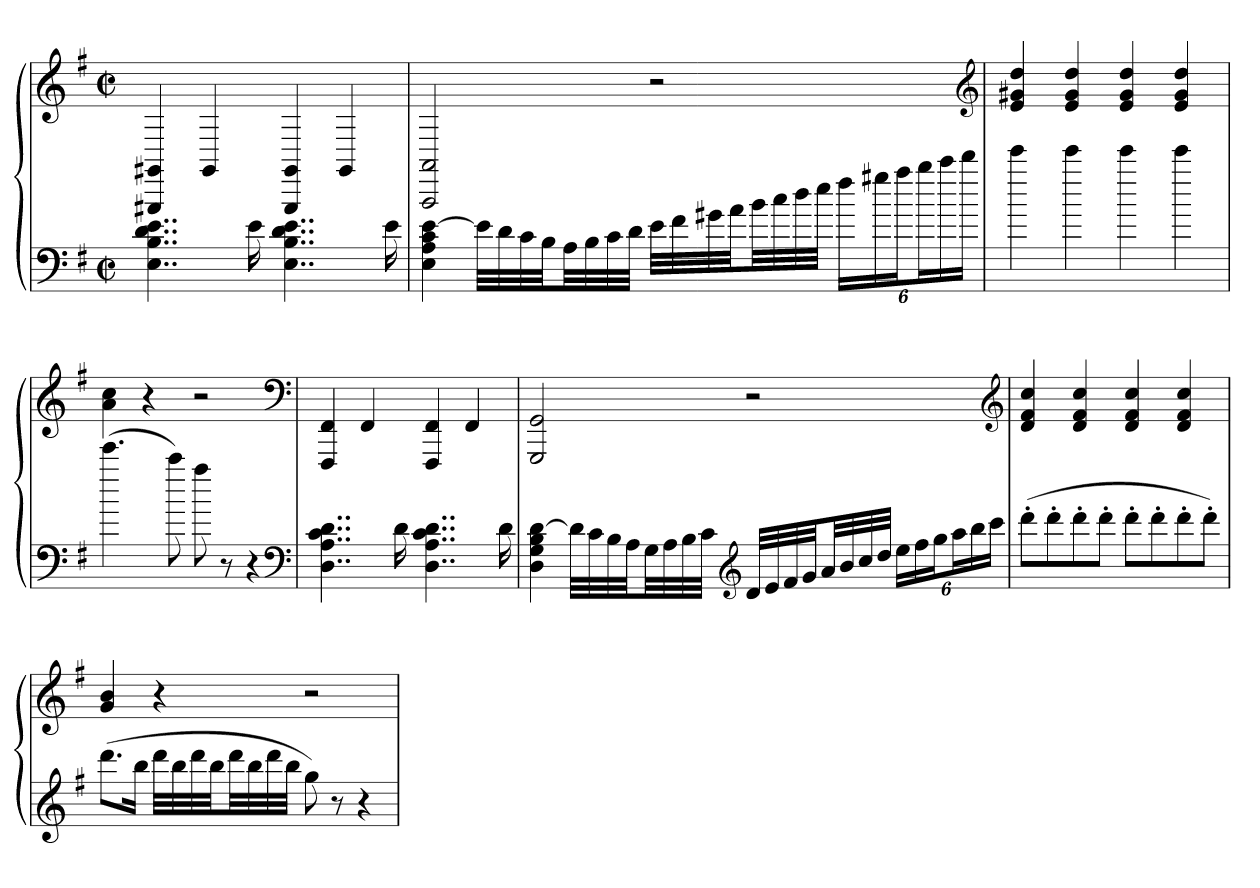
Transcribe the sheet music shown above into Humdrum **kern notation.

**kern	**kern
*part1	*part1
*staff2	*staff1
*clefF4	*clefG2
*k[f#]	*k[f#]
*G:	*G:
*M2/2	*M2/2
*met(c|)	*met(c|)
=	=
4..E 4..B 4..d 4..e	4GGG#X 4GG#X
.	4GG#
16e	.
4..E 4..B 4..d 4..e	4GGG# 4GG#
.	4GG#
16e	.
=	=
4E 4A 4c [4e	2AAA 2AA
32eLLL]	.
32d	.
32c	.
32BJJ	.
32ALL	.
32B	.
32c	.
32dJJJ	.
32eLLL	2r
32f#	.
32g#X	.
32aJJ	.
32bLL	.
32cc	.
32dd	.
32eeJJJ	.
24ff#LL	.
24gg#X	.
24aaJ	.
24bbL	.
24ccc	.
24dddJJ	.
*	*clefG2
=	=
4eee	4e 4g#X 4dd
4eee	4e 4g# 4dd
4eee	4e 4g# 4dd
4eee	4e 4g# 4dd
=	=
(4.eee	4a 4cc
.	4r
8ccc)	.
8aa	2r
8r	.
4r	.
*clefF4	*clefF4
=	=
4..D 4..A 4..c 4..d	4FFF# 4FF#
.	4FF#
16d	.
4..D 4..A 4..c 4..d	4FFF# 4FF#
.	4FF#
16d	.
=	=
4D 4G 4B [4d	2GGG 2GG
32dLLL]	.
32c	.
32B	.
32AJJ	.
32GLL	.
32A	.
32B	.
32cJJJ	.
*clefG2	*
32dLLL	2r
32e	.
32f#	.
32gJJ	.
32aLL	.
32b	.
32cc	.
32ddJJJ	.
24eeLL	.
24ff#	.
24ggJ	.
24aaL	.
24bb	.
24cccJJ	.
*	*clefG2
=	=
(8ddd'L	4d 4f# 4cc
8ddd'	.
8ddd'	4d 4f# 4cc
8ddd'J	.
8ddd'L	4d 4f# 4cc
8ddd'	.
8ddd'	4d 4f# 4cc
8ddd'J)	.
=	=
(8.dddL	4g 4b
16bbJk	.
32dddLLL	4r
32bb	.
32ddd	.
32bbJJ	.
32dddLL	.
32bb	.
32ddd	.
32bbJJJ	.
8gg)	2r
8r	.
4r	.
=	=
*-	*-
